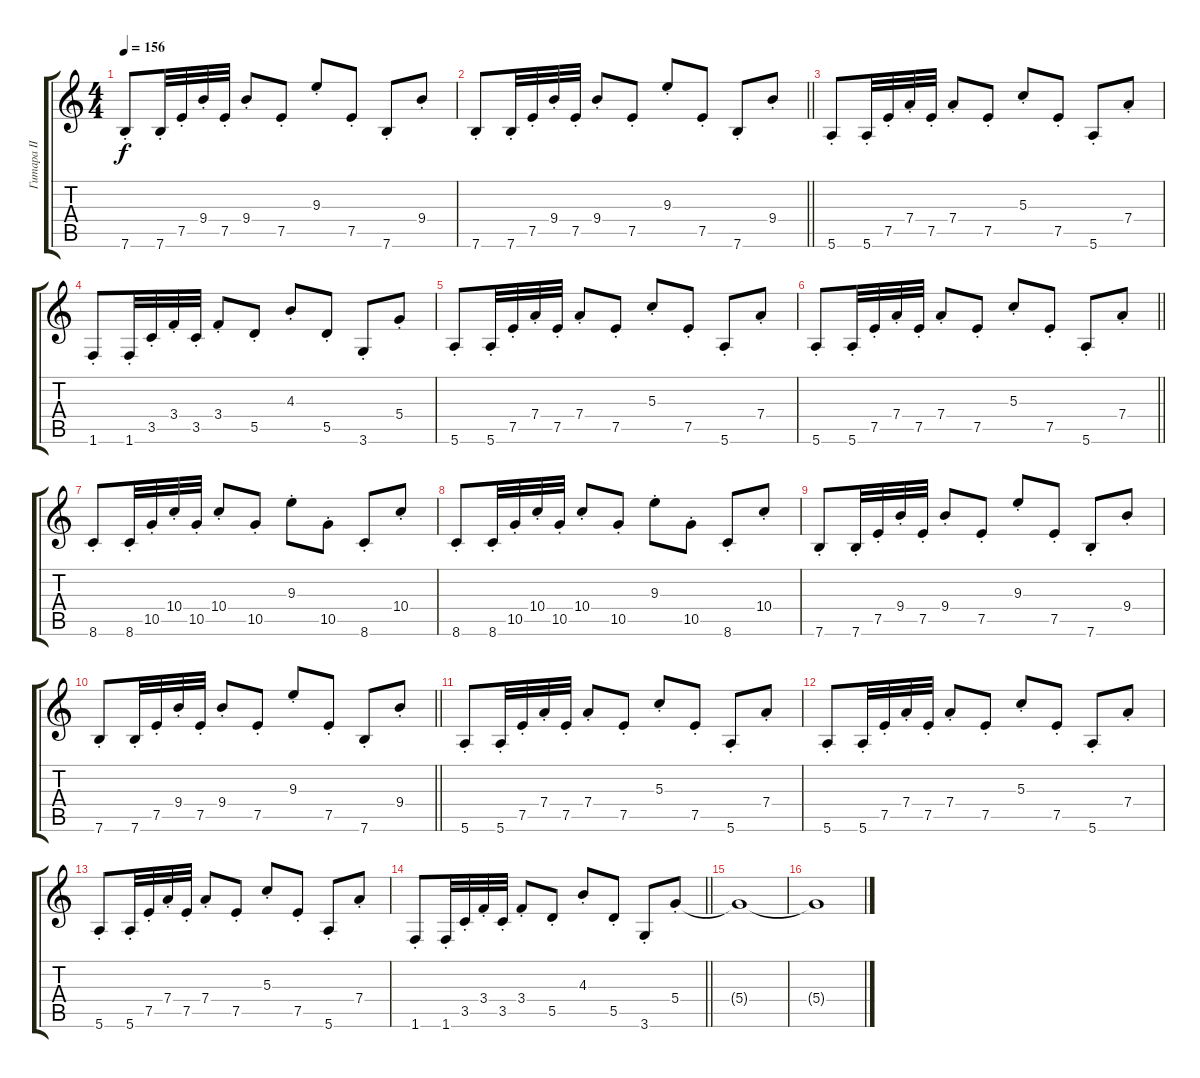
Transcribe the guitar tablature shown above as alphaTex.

\track ("Гитара II" "Гитара II") {instrument electricguitarclean}
\staff {score tabs}
\tuning (E4 B3 G3 D3 A2 E2) {hide}
\ts (4 4)
\tempo 156
\clef g2
\ks c
7.6{st}.8{dy f} 7.6{st}.32 7.5{st}.32 9.4{st}.32 7.5{st}.32 9.4{st}.8 7.5{st}.8 9.3{st}.8 7.5{st}.8 7.6{st}.8 9.4{st}.8 |
\barLineRight lightlight
7.6{st}.8 7.6{st}.32 7.5{st}.32 9.4{st}.32 7.5{st}.32 9.4{st}.8 7.5{st}.8 9.3{st}.8 7.5{st}.8 7.6{st}.8 9.4{st}.8 |
5.6{st}.8 5.6{st}.32 7.5{st}.32 7.4{st}.32 7.5{st}.32 7.4{st}.8 7.5{st}.8 5.3{st}.8 7.5{st}.8 5.6{st}.8 7.4{st}.8 |
1.6{st}.8 1.6{st}.32 3.5{st}.32 3.4{st}.32 3.5{st}.32 3.4{st}.8 5.5{st}.8 4.3{st}.8 5.5{st}.8 3.6{st}.8 5.4{st}.8 |
5.6{st}.8 5.6{st}.32 7.5{st}.32 7.4{st}.32 7.5{st}.32 7.4{st}.8 7.5{st}.8 5.3{st}.8 7.5{st}.8 5.6{st}.8 7.4{st}.8 |
\barLineRight lightlight
5.6{st}.8 5.6{st}.32 7.5{st}.32 7.4{st}.32 7.5{st}.32 7.4{st}.8 7.5{st}.8 5.3{st}.8 7.5{st}.8 5.6{st}.8 7.4{st}.8 |
8.6{st}.8 8.6{st}.32 10.5{st}.32 10.4{st}.32 10.5{st}.32 10.4{st}.8 10.5{st}.8 9.3{st}.8 10.5{st}.8 8.6{st}.8 10.4{st}.8 |
8.6{st}.8 8.6{st}.32 10.5{st}.32 10.4{st}.32 10.5{st}.32 10.4{st}.8 10.5{st}.8 9.3{st}.8 10.5{st}.8 8.6{st}.8 10.4{st}.8 |
7.6{st}.8 7.6{st}.32 7.5{st}.32 9.4{st}.32 7.5{st}.32 9.4{st}.8 7.5{st}.8 9.3{st}.8 7.5{st}.8 7.6{st}.8 9.4{st}.8 |
\barLineRight lightlight
7.6{st}.8 7.6{st}.32 7.5{st}.32 9.4{st}.32 7.5{st}.32 9.4{st}.8 7.5{st}.8 9.3{st}.8 7.5{st}.8 7.6{st}.8 9.4{st}.8 |
5.6{st}.8 5.6{st}.32 7.5{st}.32 7.4{st}.32 7.5{st}.32 7.4{st}.8 7.5{st}.8 5.3{st}.8 7.5{st}.8 5.6{st}.8 7.4{st}.8 |
5.6{st}.8 5.6{st}.32 7.5{st}.32 7.4{st}.32 7.5{st}.32 7.4{st}.8 7.5{st}.8 5.3{st}.8 7.5{st}.8 5.6{st}.8 7.4{st}.8 |
5.6{st}.8 5.6{st}.32 7.5{st}.32 7.4{st}.32 7.5{st}.32 7.4{st}.8 7.5{st}.8 5.3{st}.8 7.5{st}.8 5.6{st}.8 7.4{st}.8 |
\barLineRight lightlight
1.6{st}.8 1.6{st}.32 3.5{st}.32 3.4{st}.32 3.5{st}.32 3.4{st}.8 5.5{st}.8 4.3{st}.8 5.5{st}.8 3.6{st}.8 5.4{st}.8 |
5.4{t}.1 |
5.4{t}.1
